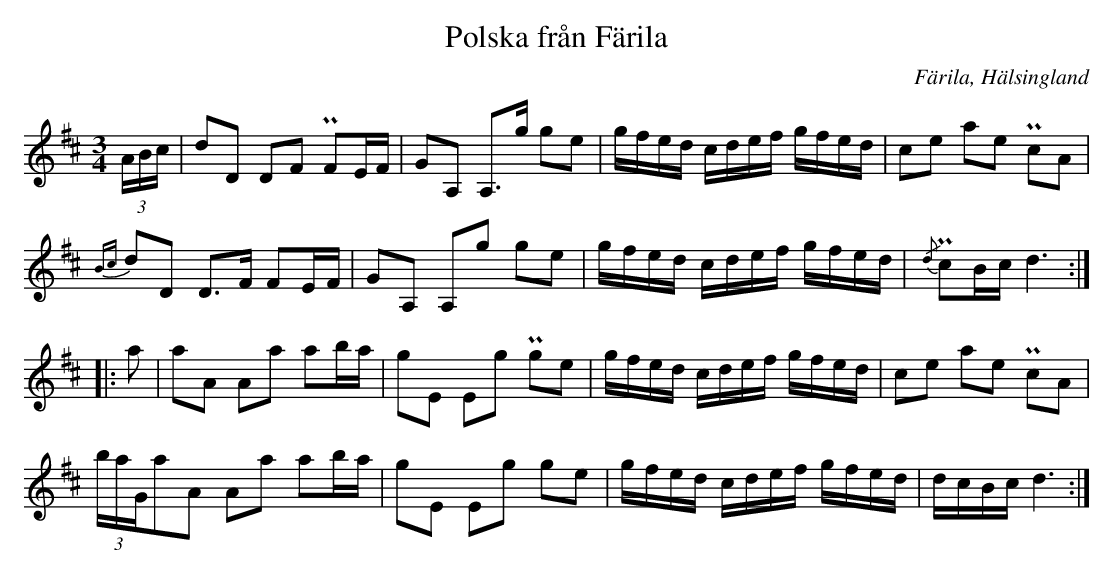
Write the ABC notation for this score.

X:1
T:Polska från Färila
O:Färila, Hälsingland
M:3/4
L:1/16
U:t=turn
K:D
(3ABc | d2D2 D2F2 PF2EF | G2A,2 A,2>g2 g2e2 | gfed cdef gfed | c2e2 a2e2 Pc2A2 |
{Bc}d2D2 D2>F2 F2EF | G2A,2 A,2g2 g2e2 | gfed cdef gfed | {/d}Pc2Bc d6 ::
a2 | a2A2 A2a2 a2ba | g2E2 E2g2 Pg2e2 | gfed cdef gfed | c2e2 a2e2 Pc2A2 |
(3baGa2A2 A2a2 a2ba | g2E2 E2g2 g2e2 | gfed cdef gfed | dcBc d6 :|
